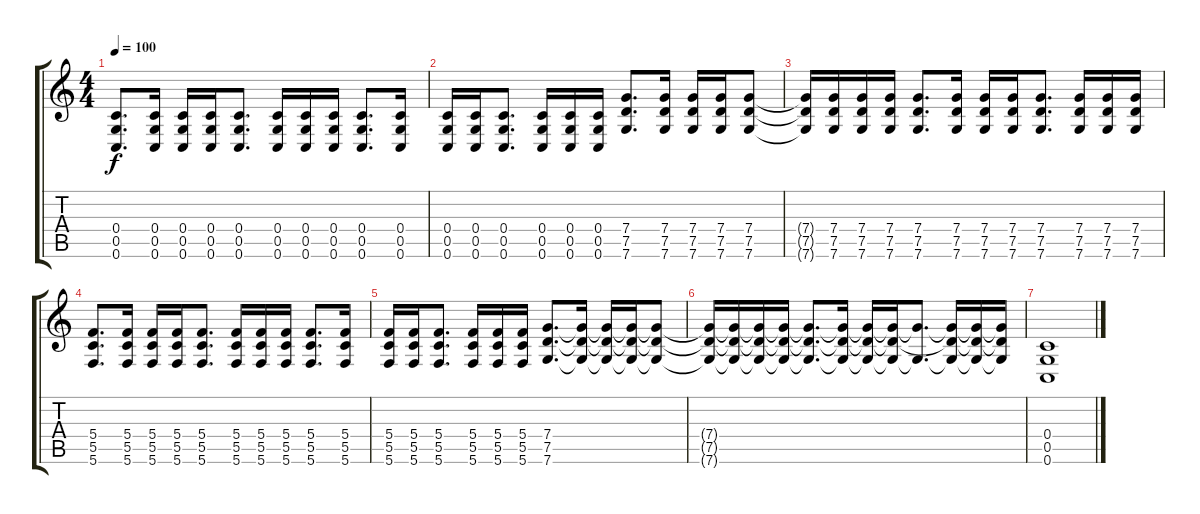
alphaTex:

\track ("  " "  ") {instrument acousticguitarsteel}
\staff {score tabs}
\tuning (D4 A3 F3 C3 G2 C2) {hide}
\ts (4 4)
\tempo 100
\clef g2
\ks c
(0.4 0.5 0.6).8{d dy f} (0.4 0.5 0.6).16 (0.4 0.5 0.6).16 (0.4 0.5 0.6).16 (0.4 0.5 0.6).8{d} (0.4 0.5 0.6).16 (0.4 0.5 0.6).16 (0.4 0.5 0.6).16 (0.4 0.5 0.6).8{d} (0.4 0.5 0.6).16 |
(0.4 0.5 0.6).16 (0.4 0.5 0.6).16 (0.4 0.5 0.6).8{d} (0.4 0.5 0.6).16 (0.4 0.5 0.6).16 (0.4 0.5 0.6).16 (7.4 7.5 7.6).8{d} (7.4 7.5 7.6).16 (7.4 7.5 7.6).16 (7.4 7.5 7.6).16 (7.4 7.5 7.6).8 |
(7.4{t} 7.5{t} 7.6{t}).16 (7.4 7.5 7.6).16 (7.4 7.5 7.6).16 (7.4 7.5 7.6).16 (7.4 7.5 7.6).8{d} (7.4 7.5 7.6).16 (7.4 7.5 7.6).16 (7.4 7.5 7.6).16 (7.4 7.5 7.6).8{d} (7.4 7.5 7.6).16 (7.4 7.5 7.6).16 (7.4 7.5 7.6).16 |
(5.4 5.5 5.6).8{d} (5.4 5.5 5.6).16 (5.4 5.5 5.6).16 (5.4 5.5 5.6).16 (5.4 5.5 5.6).8{d} (5.4 5.5 5.6).16 (5.4 5.5 5.6).16 (5.4 5.5 5.6).16 (5.4 5.5 5.6).8{d} (5.4 5.5 5.6).16 |
(5.4 5.5 5.6).16 (5.4 5.5 5.6).16 (5.4 5.5 5.6).8{d} (5.4 5.5 5.6).16 (5.4 5.5 5.6).16 (5.4 5.5 5.6).16 (7.4 7.5 7.6).8{d} (7.4{t} 7.5{t} 7.6{t}).16 (7.4{t} 7.5{t} 7.6{t}).16 (7.4{t} 7.5{t} 7.6{t}).16 (7.4{t} 7.5{t} 7.6{t}).8 |
(7.4{t} 7.5{t} 7.6{t}).16 (7.4{t} 7.5{t} 7.6{t}).16 (7.4{t} 7.5{t} 7.6{t}).16 (7.4{t} 7.5{t} 7.6{t}).16 (7.4{t} 7.5{t} 7.6{t}).8{d} (7.4{t} 7.5{t} 7.6{t}).16 (7.4{t} 7.5{t} 7.6{t}).16 (7.4{t} 7.5{t} 7.6{t}).16 (7.4{t} 7.6{t}).8{d} (7.4{t} 7.5{t} 7.6{t}).16 (7.4{t} 7.5{t} 7.6{t}).16 (7.4{t} 7.5{t} 7.6{t}).16 |
(0.4 0.5 0.6).1
